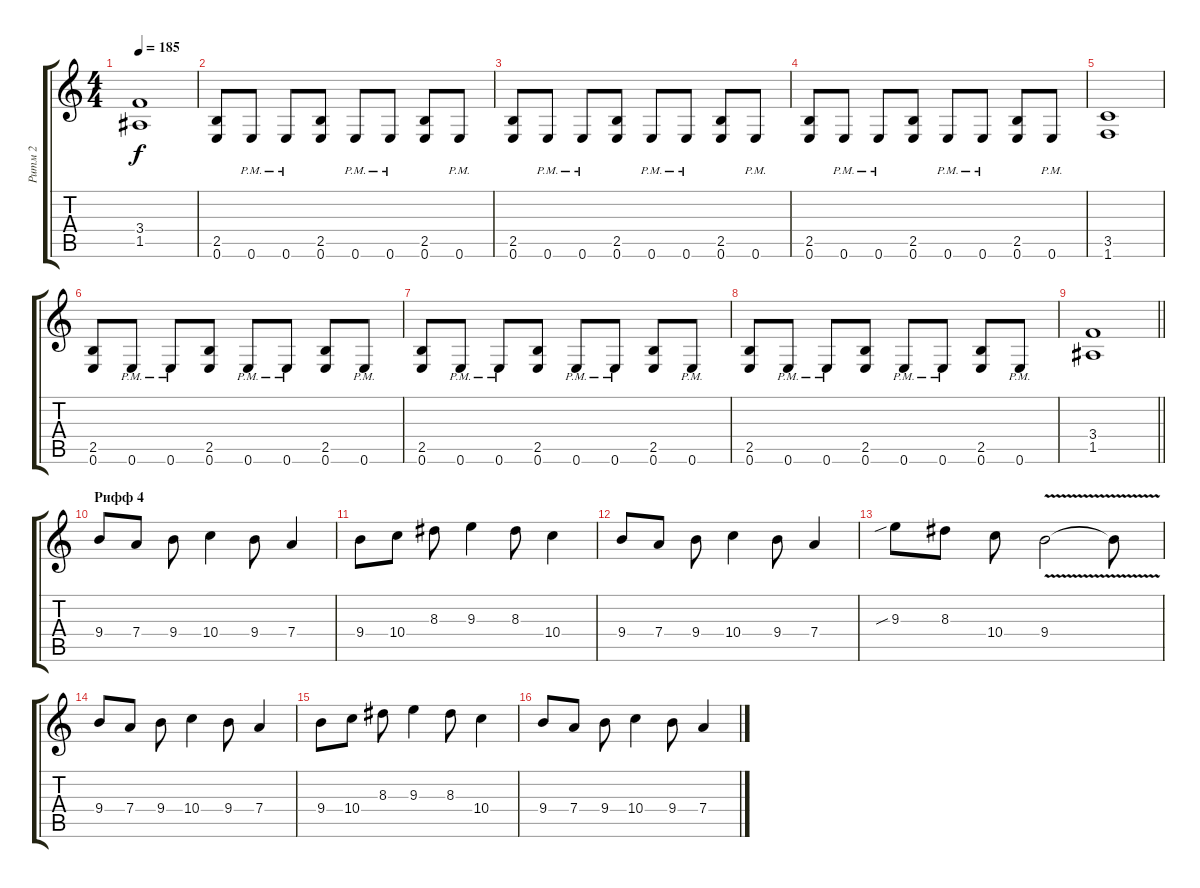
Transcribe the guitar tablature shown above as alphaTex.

\track ("Ритм 2" "Ритм 2") {instrument distortionguitar}
\staff {score tabs}
\tuning (E4 B3 G3 D3 A2 E2) {hide}
\ts (4 4)
\tempo 185
\clef g2
\ks c
(3.4 1.5).1{dy f} |
(2.5 0.6).8 0.6{pm}.8 0.6{pm}.8 (2.5 0.6).8 0.6{pm}.8 0.6{pm}.8 (2.5 0.6).8 0.6{pm}.8 |
(2.5 0.6).8 0.6{pm}.8 0.6{pm}.8 (2.5 0.6).8 0.6{pm}.8 0.6{pm}.8 (2.5 0.6).8 0.6{pm}.8 |
(2.5 0.6).8 0.6{pm}.8 0.6{pm}.8 (2.5 0.6).8 0.6{pm}.8 0.6{pm}.8 (2.5 0.6).8 0.6{pm}.8 |
(3.5 1.6).1 |
(2.5 0.6).8 0.6{pm}.8 0.6{pm}.8 (2.5 0.6).8 0.6{pm}.8 0.6{pm}.8 (2.5 0.6).8 0.6{pm}.8 |
(2.5 0.6).8 0.6{pm}.8 0.6{pm}.8 (2.5 0.6).8 0.6{pm}.8 0.6{pm}.8 (2.5 0.6).8 0.6{pm}.8 |
(2.5 0.6).8 0.6{pm}.8 0.6{pm}.8 (2.5 0.6).8 0.6{pm}.8 0.6{pm}.8 (2.5 0.6).8 0.6{pm}.8 |
\barLineRight lightlight
(3.4 1.5).1 |
\section ("" "Рифф 4")
9.4.8 7.4.8 9.4.8 10.4.4 9.4.8 7.4.4 |
9.4.8 10.4.8 8.3.8 9.3.4 8.3.8 10.4.4 |
9.4.8 7.4.8 9.4.8 10.4.4 9.4.8 7.4.4 |
9.3{sib}.8 8.3.8 10.4.8 9.4{v}.2 9.4{t}.8 |
9.4.8 7.4.8 9.4.8 10.4.4 9.4.8 7.4.4 |
9.4.8 10.4.8 8.3.8 9.3.4 8.3.8 10.4.4 |
9.4.8 7.4.8 9.4.8 10.4.4 9.4.8 7.4.4
